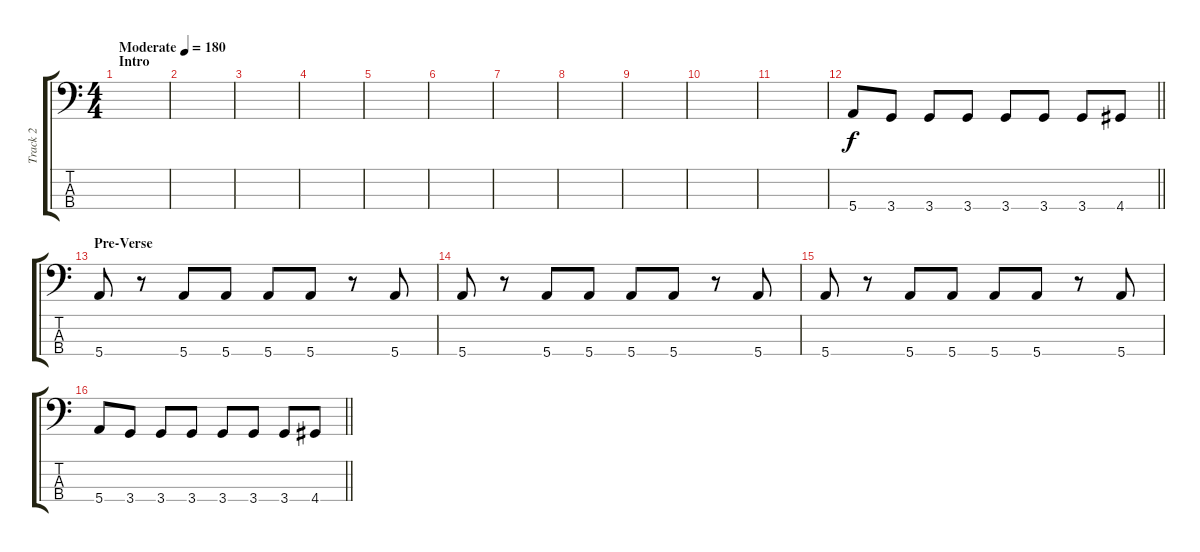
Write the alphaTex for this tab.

\track ("Track 2" "Track 2") {instrument electricbassfinger}
\staff {score tabs}
\tuning (G2 D2 A1 E1) {hide}
\ts (4 4)
\section ("" "Intro")
\tempo (180 "Moderate")
\clef f4
\ks c
|
|
|
|
|
|
|
|
|
|
|
\barLineRight lightlight
5.4.8 3.4.8 3.4.8 3.4.8 3.4.8 3.4.8 3.4.8 4.4.8 |
\section ("" "Pre-Verse")
5.4.8 r.8 5.4.8 5.4.8 5.4.8 5.4.8 r.8 5.4.8 |
5.4.8 r.8 5.4.8 5.4.8 5.4.8 5.4.8 r.8 5.4.8 |
5.4.8 r.8 5.4.8 5.4.8 5.4.8 5.4.8 r.8 5.4.8 |
\barLineRight lightlight
5.4.8 3.4.8 3.4.8 3.4.8 3.4.8 3.4.8 3.4.8 4.4.8
